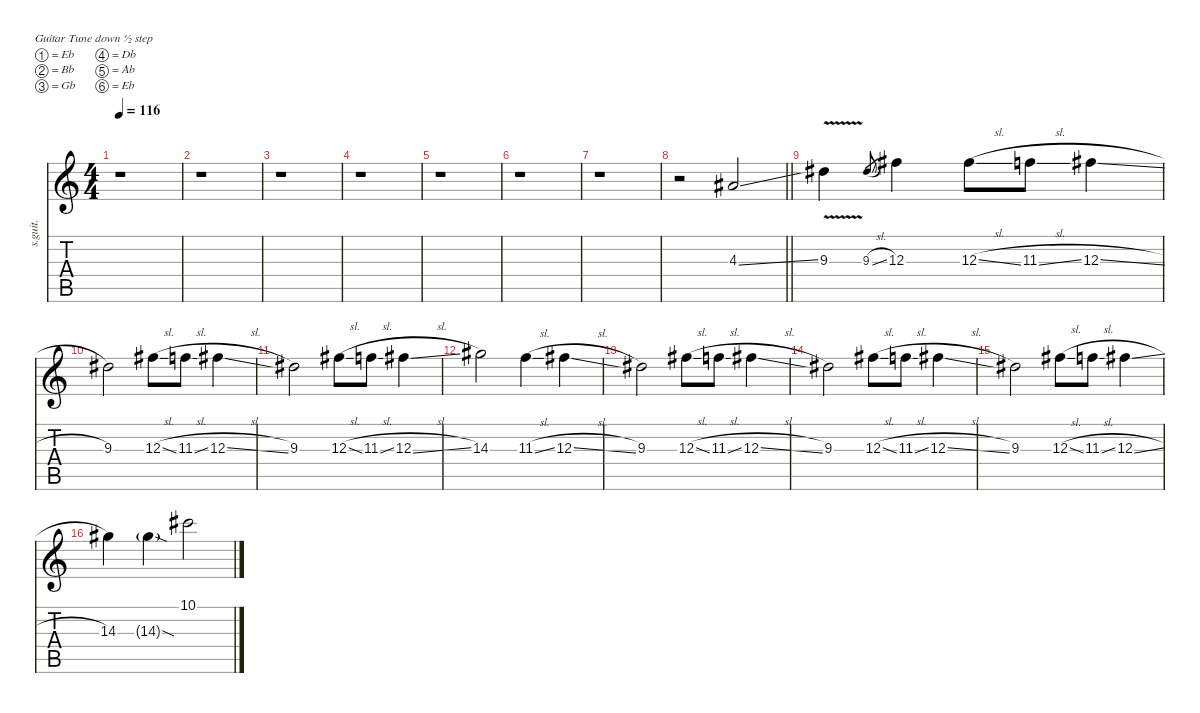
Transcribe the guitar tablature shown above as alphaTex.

\defaultSystemsLayout 4
\hideDynamics
\bracketExtendMode nobrackets
\otherSystemsTrackNameOrientation horizontal
\track ("Solo" "s.guit.") {instrument acousticguitarsteel}
\staff {score tabs}
\tuning (Eb4 Bb3 Gb3 Db3 Ab2 Eb2)
\ts (4 4)
\tempo 116
\clef g2
\ks c
r.1{dy f beam Down} |
r.1{beam Down} |
r.1{beam Down} |
r.1{beam Down} |
r.1{beam Down} |
r.1{beam Down} |
r.1{beam Down} |
\barLineRight lightlight
r.2{beam Down} 4.3{ss acc #}.2{beam Up} |
9.3{v acc #}.4{beam Down} 9.3{sl acc #}.8{gr dy mf beam Up} 12.3{acc #}.4{dy f beam Down} 12.3{sl acc #}.8{beam Down} 11.3{sl}.8{beam Down} 12.3{sl acc #}.4{beam Down} |
9.3{acc #}.2{beam Down} 12.3{sl acc #}.8{beam Down} 11.3{sl}.8{beam Down} 12.3{sl acc #}.4{beam Down} |
9.3{acc #}.2{dy ff beam Down} 12.3{sl acc #}.8{dy f beam Down} 11.3{sl}.8{dy mf beam Down} 12.3{sl acc #}.4{dy f beam Down} |
14.3{acc #}.2{dy ff beam Down} 11.3{sl}.4{dy f beam Down} 12.3{sl acc #}.4{beam Down} |
9.3{acc #}.2{beam Down} 12.3{sl acc #}.8{beam Down} 11.3{sl}.8{beam Down} 12.3{sl acc #}.4{beam Down} |
9.3{acc #}.2{beam Down} 12.3{sl acc #}.8{beam Down} 11.3{sl}.8{beam Down} 12.3{sl acc #}.4{dy ff beam Down} |
9.3{acc #}.2{dy f beam Down} 12.3{sl acc #}.8{beam Down} 11.3{sl}.8{beam Down} 12.3{sl acc #}.4{beam Down} |
14.3{acc #}.4{beam Down} 14.3{sod g acc #}.4{dy mf beam Down} 10.1{sl acc #}.2{dy f beam Down}
